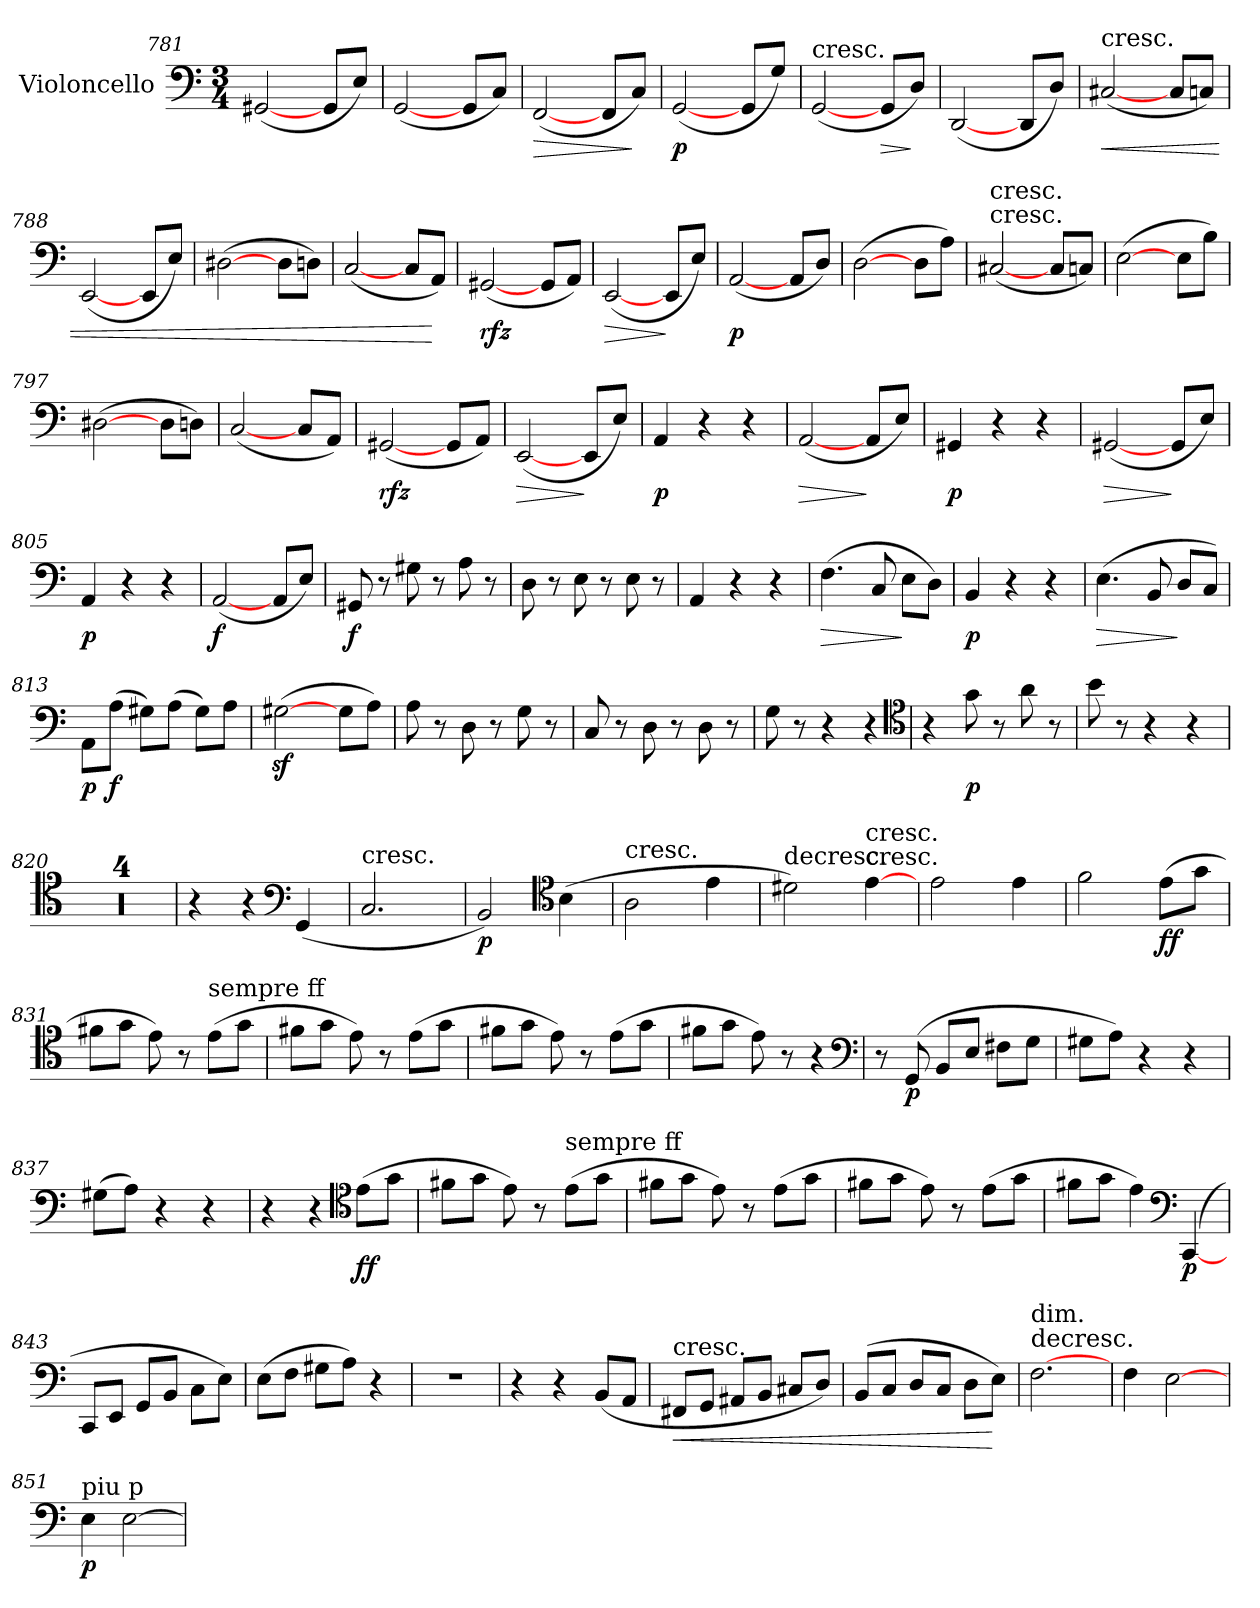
**kern	**dynam
*part1	*part1
*staff1	*staff1
*I"Violoncello	*
*I'Vc	*
*clefF4	*
*k[]	*
*C:	*
*M3/4	*
=781	=781
([2GG#X	.
8GG#/L	.
8E/J)	.
=782	=782
([2GG	.
8GG/L	.
8C/J)	.
=783	=783
!	!LO:HP:b
([2FF	>
8FF/L	.
8C/J)	]
=784	=784
([2GG	p
8GG/L	.
8G/J)	.
=785	=785
!LO:TX:t=cresc.	!
([2GG	.
!	!LO:HP:b
8GG/L	>
8D/J)	]
=786	=786
([2DD	.
8DD/L	.
8D/J)	.
=787	=787
!LO:TX:a:t=cresc.	!
!	!LO:HP:b
([2C#X	<
8C#/L	.
8Cn/J)	.
=788	=788
([2EE	.
8EE/L	.
8E/J)	.
=789	=789
([2D#X	.
8D#\L	.
8Dn\J)	.
=790	=790
([2C	.
8C/L	.
8AA/J)	[
=791	=791
([2GG#X	rfz
8GG#/L	.
8AA/J)	.
=792	=792
!	!LO:HP:b
([2EE	>
8EE/L	]
8E/J)	.
=793	=793
([2AA	p
8AA/L	.
8D/J)	.
=794	=794
([2D	.
8D\L	.
8A\J)	.
=795	=795
!LO:TX:t=cresc.	!
!LO:TX:a:t=cresc.	!
([2C#X	.
8C#/L	.
8Cn/J)	.
=796	=796
([2E	.
8E\L	.
8B\J)	.
=797	=797
([2D#X	.
8D#\L	.
8Dn\J)	.
=798	=798
([2C	.
8C/L	.
8AA/J)	.
=799	=799
([2GG#X	rfz
8GG#/L	.
8AA/J)	.
=800	=800
!	!LO:HP:b
([2EE	>
8EE/L	]
8E/J)	.
=801	=801
4AA	p
4r	.
4r	.
=802	=802
!	!LO:HP:b
([2AA	>
8AA/L	]
8E/J)	.
=803	=803
4GG#X	p
4r	.
4r	.
=804	=804
!	!LO:HP:b
([2GG#X	>
8GG#/L	]
8E/J)	.
=805	=805
4AA	p
4r	.
4r	.
=806	=806
([2AA	f
8AA/L	.
8E/J)	.
=807	=807
8GG#X	f
8r	.
8G#X	.
8r	.
8A	.
8r	.
=808	=808
8D	.
8r	.
8E	.
8r	.
8E	.
8r	.
=809	=809
4AA	.
4r	.
4r	.
=810	=810
!	!LO:HP:b
(4.F	>
8C	.
8E\L	]
8D\J)	.
=811	=811
4BB	p
4r	.
4r	.
=812	=812
!	!LO:HP:b
(4.E	>
8BB	.
8D/L	]
8C/J)	.
=813	=813
8AA\L	p
(8A\J	f
8G#X\L)	.
(8A\J	.
8G#\L)	.
8A\J	.
=814	=814
([2G#Xz	.
8G#\L	.
8A\J)	.
=815	=815
8A	.
8r	.
8D	.
8r	.
8G	.
8r	.
=816	=816
8C	.
8r	.
8D	.
8r	.
8D	.
8r	.
=817	=817
8G	.
8r	.
4r	.
4r	.
*clefC4	*
=818	=818
4r	.
8g	p
8r	.
8a	.
8r	.
=819	=819
8b	.
8r	.
4r	.
4r	.
=820	=820
2.r	.
=821	=821
2.r	.
=822	=822
2.r	.
=823	=823
2.r	.
=824	=824
4r	.
4r	.
*clefF4	*
(4GG	.
=825	=825
!LO:TX:t=cresc.	!
2.C	.
=826	=826
2BB)	p
*clefC4	*
(4B	.
=827	=827
!LO:TX:t=cresc.	!
2A	.
4e	.
=828	=828
!LO:TX:t=decresc.	!
2d#X)	.
!LO:TX:t=cresc.	!
!LO:TX:a:t=cresc.	!
[4e	.
=829	=829
2e	.
4e	.
=830	=830
2f	.
(8e\L	ff
8g\J	.
=831	=831
8f#X\L	.
8g\J	.
8e)	.
8r	.
!LO:TX:a:t=sempre ff	!
(8e\L	.
8g\J	.
=832	=832
8f#X\L	.
8g\J	.
8e)	.
8r	.
(8e\L	.
8g\J	.
=833	=833
8f#X\L	.
8g\J	.
8e)	.
8r	.
(8e\L	.
8g\J	.
=834	=834
8f#X\L	.
8g\J	.
8e)	.
8r	.
4r	.
*clefF4	*
=835	=835
8r	.
(8GG	p
8BB/L	.
8E/J	.
8F#X\L	.
8G\J	.
=836	=836
8G#X\L	.
8A\J)	.
4r	.
4r	.
=837	=837
(8G#X\L	.
8A\J)	.
4r	.
4r	.
=838	=838
4r	.
4r	.
*clefC4	*
(8e\L	ff
8g\J	.
=839	=839
8f#X\L	.
8g\J	.
8e)	.
8r	.
!LO:TX:a:t=sempre ff	!
(8e\L	.
8g\J	.
=840	=840
8f#X\L	.
8g\J	.
8e)	.
8r	.
(8e\L	.
8g\J	.
=841	=841
8f#X\L	.
8g\J	.
8e)	.
8r	.
(8e\L	.
8g\J	.
=842	=842
8f#X\L	.
8g\J	.
4e)	.
*clefF4	*
([4CC	p
=843	=843
8CC/L	.
8EE/J	.
8GG/L	.
8BB/J	.
8C\L	.
8E\J)	.
=844	=844
(8E\L	.
8F\J	.
8G#X\L	.
8A\J)	.
4r	.
=845	=845
2.r	.
=846	=846
4r	.
4r	.
(8BB/L	.
8AA/J	.
=847	=847
!LO:TX:a:t=cresc.	!
!	!LO:HP:b
8FF#X/L	<
8GG/J	.
8AA#X/L	.
8BB/J	.
8C#X/L	.
8D/J)	.
=848	=848
(8BB/L	.
8C/J	.
8D/L	.
8C/J	.
8D\L	.
8E\J)	[
=849	=849
!LO:TX:t=decresc.	!
!LO:TX:a:t=dim.	!
[2.F	.
=850	=850
4F	.
[2E	.
=851	=851
!LO:TX:a:t=piu p	!
4E	p
[2E	.
=	=
*-	*-
